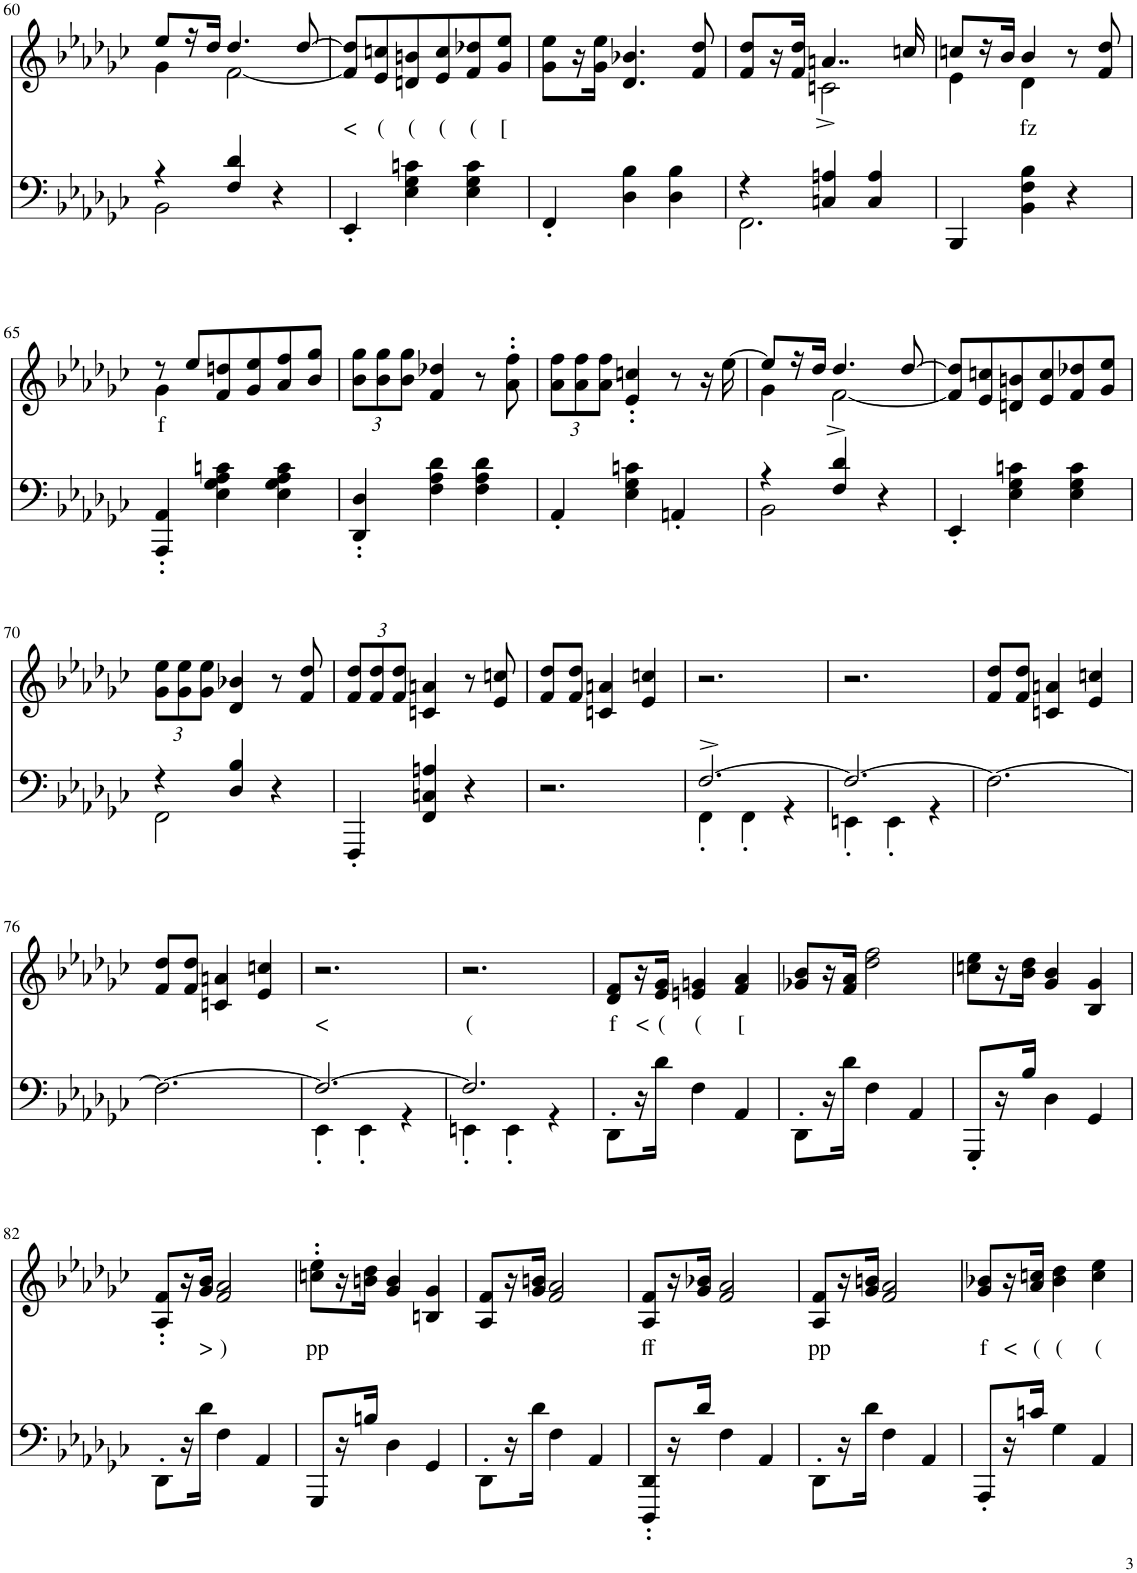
**kern	**kern	**text
*part2	*part1	*part1
*staff2	*staff1	*staff1
*I"piano	*I"piano	*
*I'Pno	*I'Pno	*
!!LO:PB:g=z
*clefF4	*clefG2	*
*k[b-e-a-d-g-c-]	*k[b-e-a-d-g-c-]	*
*G-:	*G-:	*
*M3/4	*M3/4	*
=60	=60	=60
*^	*^	*
4r	2BB-\	8ee-/L	4g-\	.
.	.	16r	.	.
.	.	16dd-/JJ	.	.
4F/ 4d-/	.	4.dd-/	[2f\	.
4r	4ryy	.	.	.
.	.	[8dd-/	.	.
*v	*v	*	*	*
*	*v	*v	*
=61	=61	=61
!	!	!LO:LY:b
4EE-'/	8f/] 8dd-/]L	<
!	!	!LO:LY:b
.	8e-/ 8ccn/	(
!	!	!LO:LY:b
4E-\ 4G-\ 4cn\	8dn/ 8bn/	(
!	!	!LO:LY:b
.	8e-/ 8cc/	(
!	!	!LO:LY:b
4E-\ 4G-\ 4c\	8f/ 8dd-X/	(
!	!	!LO:LY:b
.	8g-/ 8ee-/J	[
=62	=62	=62
4FF'/	8g-\ 8ee-\L	.
.	16r	.
.	16g-\ 16ee-\JJ	.
4D-\ 4B-\	4.d-/ 4.b-X/	.
4D-\ 4B-\	.	.
.	8f/ 8dd-/	.
=63	=63	=63
*^	*^	*
4r	2.FF\	8f/ 8dd-/L	4ryy	.
.	.	16r	.	.
.	.	16f/ 16dd-/JJ	.	.
4Cn/ 4An/	.	4..an/	2cn^\	.
4C/ 4A/	.	.	.	.
.	.	16ccn/	.	.
*v	*v	*	*	*
=64	=64	=64	=64
4BBB-/	8ccn/L	4e-\	.
.	16r	.	.
.	16b-/JJ	.	.
!	!	!	!LO:LY:b
4BB-\ 4F\ 4B-\	4b-/	4d-\	fz
4r	8r	4ryy	.
.	8f/ 8dd-/	.	.
!!LO:LB:g=z	!!
=65	=65	=65	=65
!	!	!	!LO:LY:b
4AAA-/' 4AA-/'	8r	4g-\	f
.	8ee-/L	.	.
4E-\ 4G-\ 4A-\ 4cn\	8f/ 8ddn/	2ryy	.
.	8g-/ 8ee-/	.	.
4E-\ 4G-\ 4A-\ 4c\	8a-/ 8ff/	.	.
.	8b-/ 8gg-/J	.	.
*	*v	*v	*
=66	=66	=66
*	*Xbrackettup	*
4DD-/' 4D-/'	12b-\ 12gg-\L	.
.	12b-\ 12gg-\	.
.	12b-\ 12gg-\J	.
4F\ 4A-\ 4d-\	4f/ 4dd-X/	.
4F\ 4A-\ 4d-\	8r	.
.	8a-\' 8ff\'	.
=67	=67	=67
4AA-'/	12a-\ 12ff\L	.
.	12a-\ 12ff\	.
.	12a-\ 12ff\J	.
4E-\ 4G-\ 4cn\	4e-/' 4ccn/'	.
4AAn'/	8r	.
.	16r	.
.	[16ee-\	.
=68	=68	=68
*^	*^	*
4r	2BB-\	8ee-/L]	4g-\	.
.	.	16r	.	.
.	.	16dd-/JJ	.	.
4F/ 4d-/	.	4.dd-/	[2f^\	.
4r	4ryy	.	.	.
.	.	[8dd-/	.	.
*v	*v	*	*	*
*	*v	*v	*
=69	=69	=69
4EE-'/	8f/] 8dd-/]L	.
.	8e-/ 8ccn/	.
4E-\ 4G-\ 4cn\	8dn/ 8bn/	.
.	8e-/ 8cc/	.
4E-\ 4G-\ 4c\	8f/ 8dd-X/	.
.	8g-/ 8ee-/J	.
!!LO:LB:g=z
=70	=70	=70
*^	*	*
4r	2FF\	12g-\ 12ee-\L	.
.	.	12g-\ 12ee-\	.
.	.	12g-\ 12ee-\J	.
4D-/ 4B-/	.	4d-/ 4b-X/	.
4r	4ryy	8r	.
.	.	8f/ 8dd-/	.
*v	*v	*	*
=71	=71	=71
4FFF'/	12f/ 12dd-/L	.
.	12f/ 12dd-/	.
.	12f/ 12dd-/J	.
4FF/ 4Cn/ 4An/	4cn/ 4an/	.
4r	8r	.
.	8e-/ 8ccn/	.
=72	=72	=72
2.r	8f/ 8dd-/L	.
.	8f/ 8dd-/J	.
.	4cn/ 4an/	.
.	4e-/ 4ccn/	.
=73	=73	=73
*^	*	*
[2.F^/	4FF'\	2.r	.
.	4FF'\	.	.
.	4r	.	.
=74	=74	=74	=74
2.F/_	4EEn'\	2.r	.
.	4EE'\	.	.
.	4r	.	.
*v	*v	*	*
=75	=75	=75
2.F\_	8f/ 8dd-/L	.
.	8f/ 8dd-/J	.
.	4cn/ 4an/	.
.	4e-/ 4ccn/	.
!!LO:LB:g=z
=76	=76	=76
2.F\_	8f/ 8dd-/L	.
.	8f/ 8dd-/J	.
.	4cn/ 4an/	.
.	4e-/ 4ccn/	.
=77	=77	=77
*^	*	*
!	!	!	!LO:LY:b
2.F/_	4EE-'\	2.r	<
.	4EE-'\	.	.
.	4r	.	.
=78	=78	=78	=78
!	!	!	!LO:LY:b
2.F/]	4EEn'\	2.r	(
.	4EE'\	.	.
.	4r	.	.
=79	=79	=79	=79
!	!	!	!LO:LY:b
*v	*v	*	*
8DD-'\L	8d-/ 8f/L	f
!	!	!LO:LY:b
16r	16r	<
!	!	!LO:LY:b
16d-\JJ	16e-/ 16g-/JJ	(
!	!	!LO:LY:b
4F\	4en/ 4gn/	(
!	!	!LO:LY:b
4AA-/	4f/ 4a-/	[
=80	=80	=80
8DD-'\L	8g-X/ 8b-/L	.
16r	16r	.
16d-\JJ	16f/ 16a-/JJ	.
4F\	2dd-\ 2ff\	.
4AA-/	.	.
=81	=81	=81
8GGG-'/L	8ccn\ 8ee-\L	.
16r	16r	.
16B-/JJ	16b-\ 16dd-\JJ	.
4D-\	4g-/ 4b-/	.
4GG-/	4B-/ 4g-/	.
!!LO:LB:g=z
=82	=82	=82
8DD-'\L	8A-/' 8f/'L	.
16r	16r	.
!	!	!LO:LY:b
16d-\JJ	16g-/ 16b-/JJ	>
!	!	!LO:LY:b
4F\	2f/ 2a-/	)
4AA-/	.	.
=83	=83	=83
!	!	!LO:LY:b
8GGG-/L	8ccn\' 8ee-\'L	pp
16r	16r	.
16Bn/JJ	16bn\ 16dd-\JJ	.
4D-\	4g-/ 4b/	.
4GG-/	4Bn/ 4g-/	.
=84	=84	=84
8DD-'\L	8A-/ 8f/L	.
16r	16r	.
16d-\JJ	16g-/ 16bn/JJ	.
4F\	2f/ 2a-/	.
4AA-/	.	.
=85	=85	=85
!	!	!LO:LY:b
8DDD-/' 8DD-/'L	8A-/ 8f/L	ff
16r	16r	.
16d-/JJ	16g-/ 16b-X/JJ	.
4F\	2f/ 2a-/	.
4AA-/	.	.
=86	=86	=86
!	!	!LO:LY:b
8DD-'\L	8A-/ 8f/L	pp
16r	16r	.
16d-\JJ	16g-/ 16bn/JJ	.
4F\	2f/ 2a-/	.
4AA-/	.	.
=87	=87	=87
!	!	!LO:LY:b
8AAA-'/L	8g-/ 8b-X/L	f
!	!	!LO:LY:b
16r	16r	<
!	!	!LO:LY:b
16cn/JJ	16a-/ 16ccn/JJ	(
!	!	!LO:LY:b
4G-\	4b-\ 4dd-\	(
!	!	!LO:LY:b
4AA-/	4cc\ 4ee-\	(
=	=	=
*-	*-	*-
